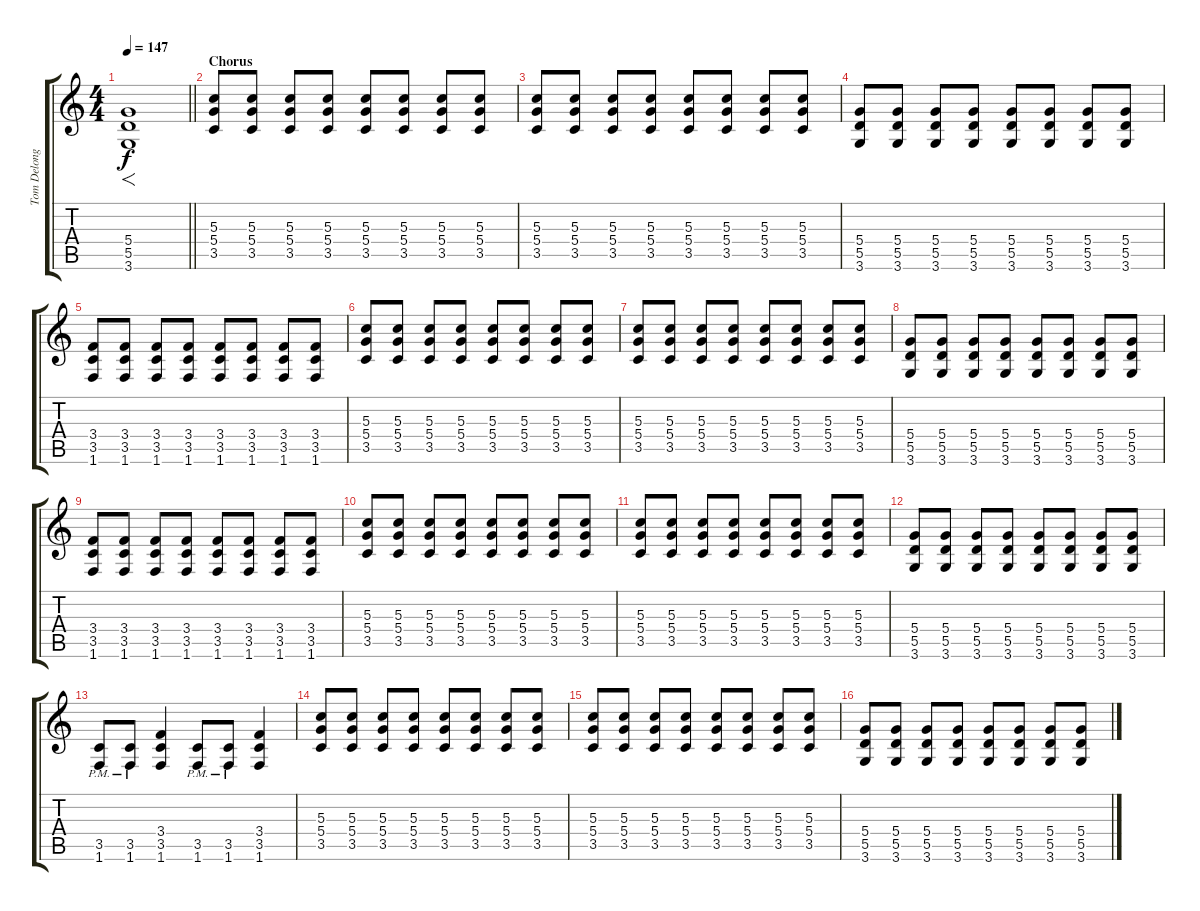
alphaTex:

\track ("Tom Delonge - Guitar" "Tom Delong") {instrument distortionguitar}
\staff {score tabs}
\tuning (E4 B3 G3 D3 A2 E2) {hide}
\ts (4 4)
\tempo 147
\clef g2
\barLineRight lightlight
\ks c
(5.4 5.5 3.6).1{f dy f} |
\section ("" "Chorus")
(5.3 5.4 3.5).8{volume 11} (5.3 5.4 3.5).8 (5.3 5.4 3.5).8 (5.3 5.4 3.5).8 (5.3 5.4 3.5).8 (5.3 5.4 3.5).8 (5.3 5.4 3.5).8 (5.3 5.4 3.5).8 |
(5.3 5.4 3.5).8 (5.3 5.4 3.5).8 (5.3 5.4 3.5).8 (5.3 5.4 3.5).8 (5.3 5.4 3.5).8 (5.3 5.4 3.5).8 (5.3 5.4 3.5).8 (5.3 5.4 3.5).8 |
(5.4 5.5 3.6).8 (5.4 5.5 3.6).8 (5.4 5.5 3.6).8 (5.4 5.5 3.6).8 (5.4 5.5 3.6).8 (5.4 5.5 3.6).8 (5.4 5.5 3.6).8 (5.4 5.5 3.6).8 |
(3.4 3.5 1.6).8 (3.4 3.5 1.6).8 (3.4 3.5 1.6).8 (3.4 3.5 1.6).8 (3.4 3.5 1.6).8 (3.4 3.5 1.6).8 (3.4 3.5 1.6).8 (3.4 3.5 1.6).8 |
(5.3 5.4 3.5).8 (5.3 5.4 3.5).8 (5.3 5.4 3.5).8 (5.3 5.4 3.5).8 (5.3 5.4 3.5).8 (5.3 5.4 3.5).8 (5.3 5.4 3.5).8 (5.3 5.4 3.5).8 |
(5.3 5.4 3.5).8 (5.3 5.4 3.5).8 (5.3 5.4 3.5).8 (5.3 5.4 3.5).8 (5.3 5.4 3.5).8 (5.3 5.4 3.5).8 (5.3 5.4 3.5).8 (5.3 5.4 3.5).8 |
(5.4 5.5 3.6).8 (5.4 5.5 3.6).8 (5.4 5.5 3.6).8 (5.4 5.5 3.6).8 (5.4 5.5 3.6).8 (5.4 5.5 3.6).8 (5.4 5.5 3.6).8 (5.4 5.5 3.6).8 |
(3.4 3.5 1.6).8 (3.4 3.5 1.6).8 (3.4 3.5 1.6).8 (3.4 3.5 1.6).8 (3.4 3.5 1.6).8 (3.4 3.5 1.6).8 (3.4 3.5 1.6).8 (3.4 3.5 1.6).8 |
(5.3 5.4 3.5).8 (5.3 5.4 3.5).8 (5.3 5.4 3.5).8 (5.3 5.4 3.5).8 (5.3 5.4 3.5).8 (5.3 5.4 3.5).8 (5.3 5.4 3.5).8 (5.3 5.4 3.5).8 |
(5.3 5.4 3.5).8 (5.3 5.4 3.5).8 (5.3 5.4 3.5).8 (5.3 5.4 3.5).8 (5.3 5.4 3.5).8 (5.3 5.4 3.5).8 (5.3 5.4 3.5).8 (5.3 5.4 3.5).8 |
(5.4 5.5 3.6).8 (5.4 5.5 3.6).8 (5.4 5.5 3.6).8 (5.4 5.5 3.6).8 (5.4 5.5 3.6).8 (5.4 5.5 3.6).8 (5.4 5.5 3.6).8 (5.4 5.5 3.6).8 |
(3.5{pm} 1.6{pm}).8 (3.5{pm} 1.6{pm}).8 (3.4 3.5 1.6).4 (3.5{pm} 1.6{pm}).8 (3.5{pm} 1.6{pm}).8 (3.4 3.5 1.6).4 |
(5.3 5.4 3.5).8 (5.3 5.4 3.5).8 (5.3 5.4 3.5).8 (5.3 5.4 3.5).8 (5.3 5.4 3.5).8 (5.3 5.4 3.5).8 (5.3 5.4 3.5).8 (5.3 5.4 3.5).8 |
(5.3 5.4 3.5).8 (5.3 5.4 3.5).8 (5.3 5.4 3.5).8 (5.3 5.4 3.5).8 (5.3 5.4 3.5).8 (5.3 5.4 3.5).8 (5.3 5.4 3.5).8 (5.3 5.4 3.5).8 |
(5.4 5.5 3.6).8 (5.4 5.5 3.6).8 (5.4 5.5 3.6).8 (5.4 5.5 3.6).8 (5.4 5.5 3.6).8 (5.4 5.5 3.6).8 (5.4 5.5 3.6).8 (5.4 5.5 3.6).8
